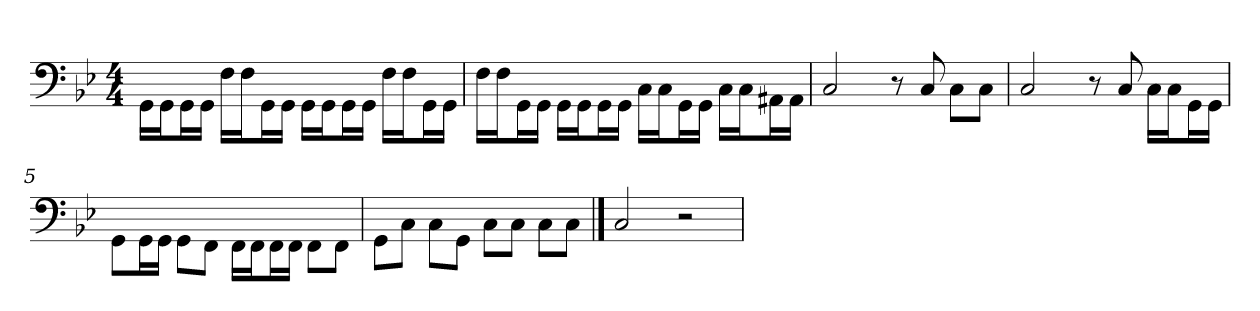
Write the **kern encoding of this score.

**kern
*part1
*staff1
*
*k[b-e-]
*B-:
*M4/4
*MM120
=1
16GG\LL
16GG\J
16GG\L
16GG\JJ
16F\LL
16F\J
16GG\L
16GG\JJ
16GG\LL
16GG\J
16GG\L
16GG\JJ
16F\LL
16F\J
16GG\L
16GG\JJ
=2
16F\LL
16F\J
16GG\L
16GG\JJ
16GG\LL
16GG\J
16GG\L
16GG\JJ
16C\LL
16C\J
16GG\L
16GG\JJ
16C\LL
16C\J
16AA#X\L
16AA#\JJ
=3
2C
8r
8C
8C\L
8C\J
=4
2C
8r
8C
16C\LL
16C\J
16GG\L
16GG\JJ
!!LO:LB:g=z
=5
8GG\L
16GG\L
16GG\JJ
8GG\L
8FF\J
16FF\LL
16FF\J
16FF\L
16FF\JJ
8FF\L
8FF\J
=6
8GG\L
8C\J
8C\L
8GG\J
8C\L
8C\J
8C\L
8C\J
==7
2C
2r
=
*-
